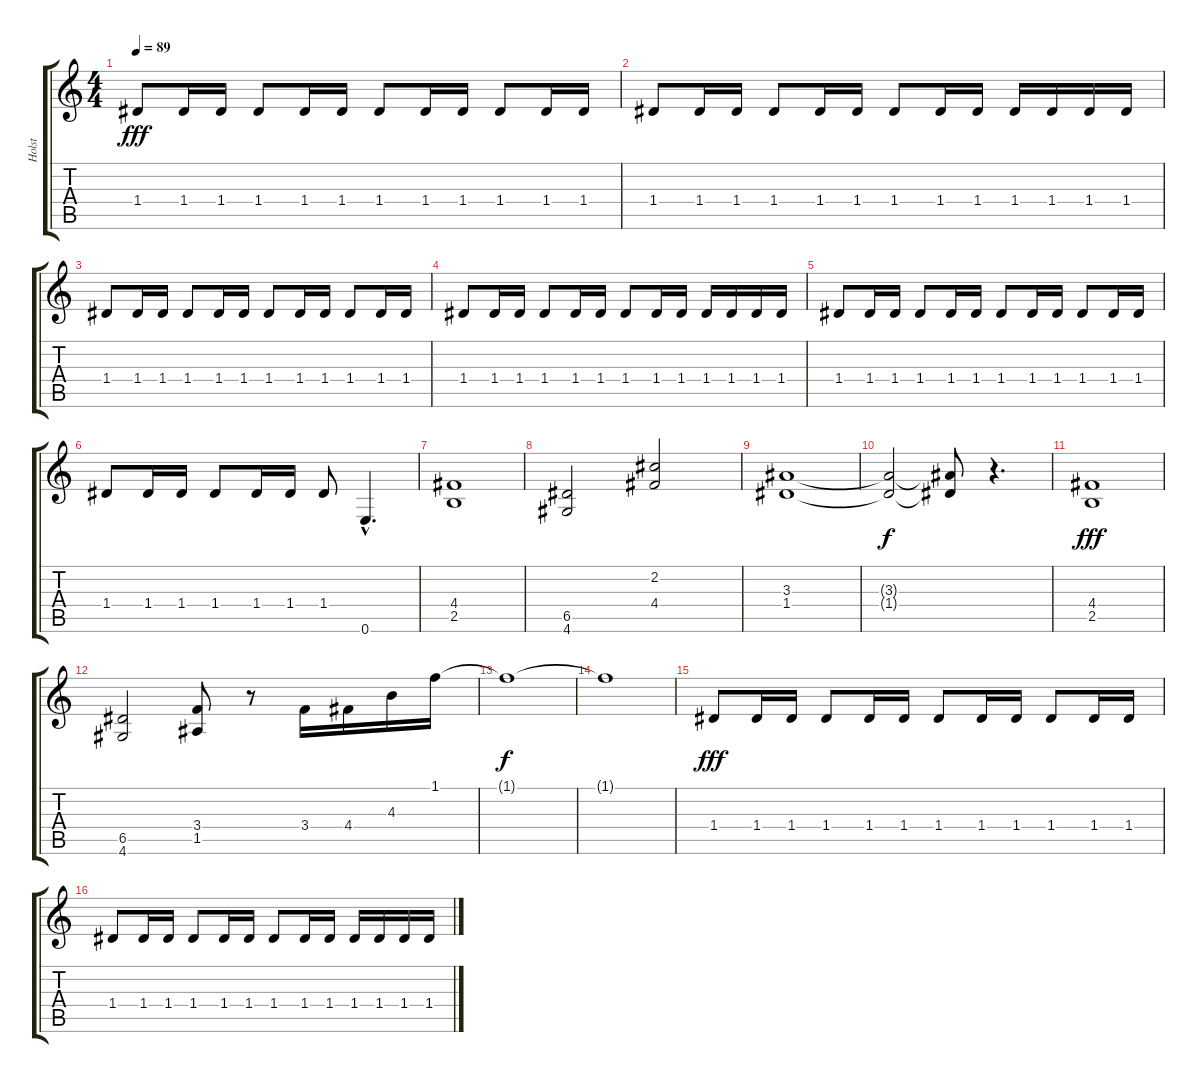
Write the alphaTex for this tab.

\track ("Holst" "Holst") {instrument distortionguitar}
\staff {score tabs}
\tuning (E4 B3 G3 D3 A2 E2) {hide}
\ts (4 4)
\tempo 89
\clef g2
\ks c
1.4.8{dy fff} 1.4.16 1.4.16 1.4.8 1.4.16 1.4.16 1.4.8 1.4.16 1.4.16 1.4.8 1.4.16 1.4.16 |
1.4.8 1.4.16 1.4.16 1.4.8 1.4.16 1.4.16 1.4.8 1.4.16 1.4.16 1.4.16 1.4.16 1.4.16 1.4.16 |
1.4.8 1.4.16 1.4.16 1.4.8 1.4.16 1.4.16 1.4.8 1.4.16 1.4.16 1.4.8 1.4.16 1.4.16 |
1.4.8 1.4.16 1.4.16 1.4.8 1.4.16 1.4.16 1.4.8 1.4.16 1.4.16 1.4.16 1.4.16 1.4.16 1.4.16 |
1.4.8 1.4.16 1.4.16 1.4.8 1.4.16 1.4.16 1.4.8 1.4.16 1.4.16 1.4.8 1.4.16 1.4.16 |
1.4.8 1.4.16 1.4.16 1.4.8 1.4.16 1.4.16 1.4.8 0.6{hac}.4{d} |
(4.4 2.5).1 |
(6.5 4.6).2 (2.2 4.4).2 |
(3.3 1.4).1 |
(3.3{t} 1.4{t}).2{dy f} (3.3{t} 1.4{t}).8 r.4{d} |
(4.4 2.5).1{dy fff} |
(6.5 4.6).2 (3.4 1.5).8 r.8 3.4.16 4.4.16 4.3.16 1.1.16 |
1.1{t}.1{dy f} |
1.1{t}.1 |
1.4.8{dy fff} 1.4.16 1.4.16 1.4.8 1.4.16 1.4.16 1.4.8 1.4.16 1.4.16 1.4.8 1.4.16 1.4.16 |
1.4.8 1.4.16 1.4.16 1.4.8 1.4.16 1.4.16 1.4.8 1.4.16 1.4.16 1.4.16 1.4.16 1.4.16 1.4.16
